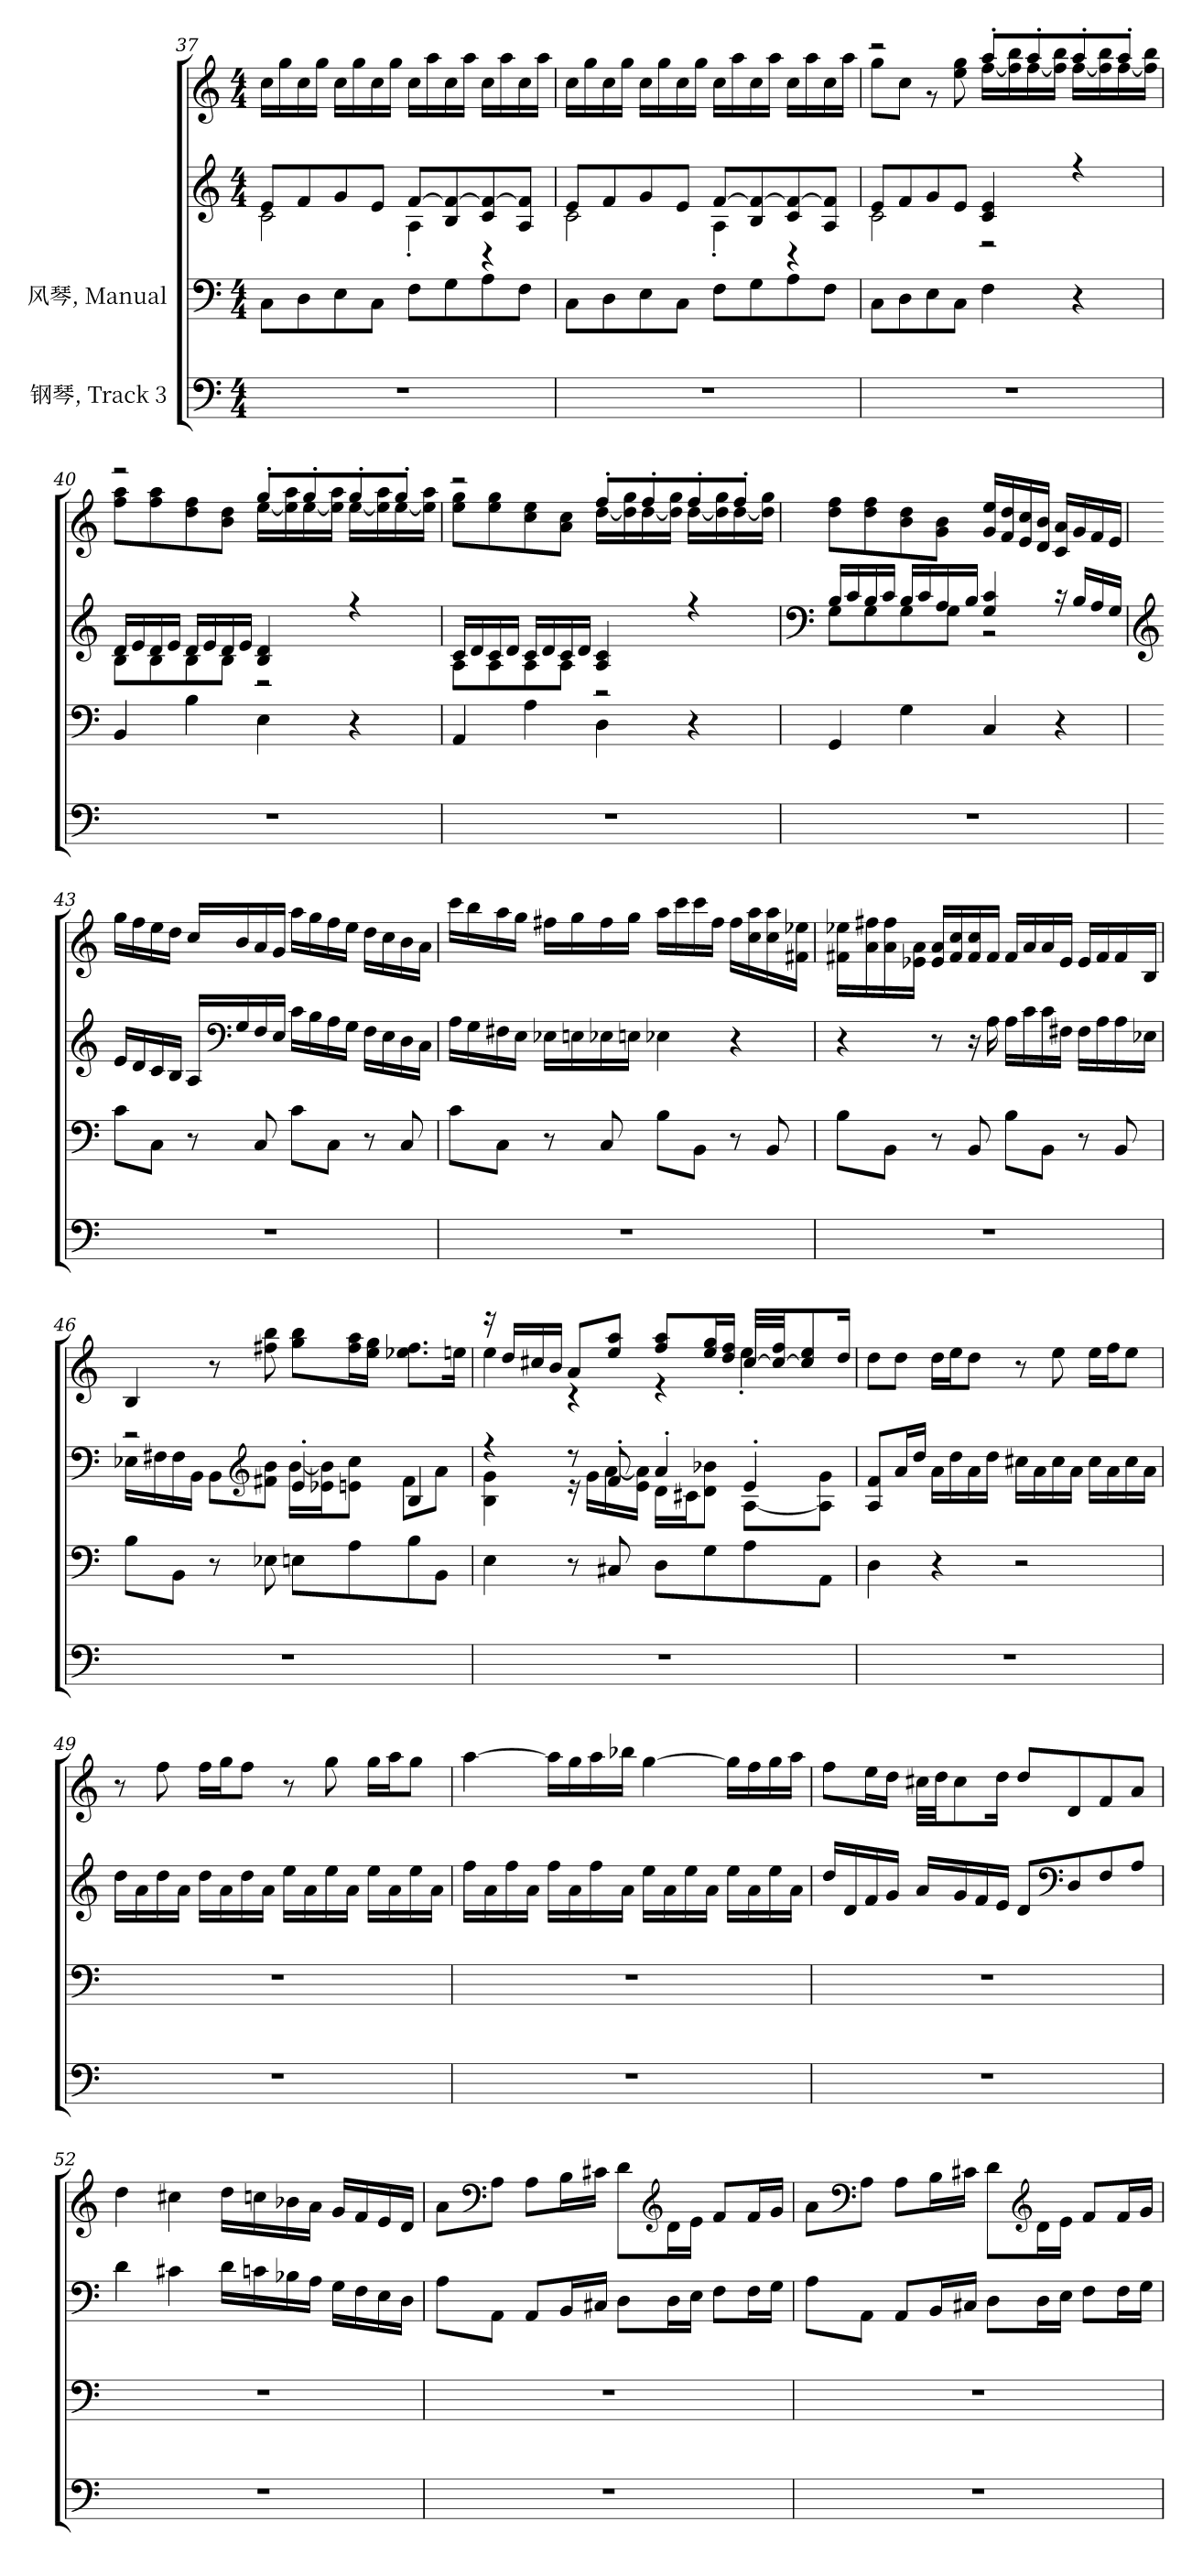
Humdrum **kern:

**kern	**kern	**kern	**kern
*part2	*part1	*part1	*part1
*staff4	*staff3	*staff2	*staff1
*I"钢琴, Track 3	*I"风琴, Manual	*	*
*clefF4	*clefF4	*clefG2	*clefG2
*k[]	*k[]	*k[]	*k[]
*M4/4	*M4/4	*M4/4	*M4/4
=37	=37	=37	=37
*	*	*^	*
1r	8C\L	8e/L	2c\	16cc\LL
.	.	.	.	16gg\
.	8D\	8f/	.	16cc\
.	.	.	.	16gg\JJ
.	8E\	8g/	.	16cc\LL
.	.	.	.	16gg\
.	8C\J	8e/J	.	16cc\
.	.	.	.	16gg\JJ
.	8F\L	[8f/L	4A'\	16cc\LL
.	.	.	.	16aa\
.	8G\	8B/ 8f/_	.	16cc\
.	.	.	.	16aa\JJ
.	8A\	8c/ 8f/_	4r	16cc\LL
.	.	.	.	16aa\
.	8F\J	8A/ 8f/]J	.	16cc\
.	.	.	.	16aa\JJ
!!LO:PB:g=z
=38	=38	=38	=38	=38
1r	8C\L	8e/L	2c\	16cc\LL
.	.	.	.	16gg\
.	8D\	8f/	.	16cc\
.	.	.	.	16gg\JJ
.	8E\	8g/	.	16cc\LL
.	.	.	.	16gg\
.	8C\J	8e/J	.	16cc\
.	.	.	.	16gg\JJ
.	8F\L	[8f/L	4A'\	16cc\LL
.	.	.	.	16aa\
.	8G\	8B/ 8f/_	.	16cc\
.	.	.	.	16aa\JJ
.	8A\	8c/ 8f/_	4r	16cc\LL
.	.	.	.	16aa\
.	8F\J	8A/ 8f/]J	.	16cc\
.	.	.	.	16aa\JJ
=39	=39	=39	=39	=39
*	*	*	*	*^
1r	8C\L	8e/L	2c\	2r	8gg\L
.	8D\	8f/	.	.	8cc\J
.	8E\	8g/	.	.	8r
.	8C\J	8e/J	.	.	8ee\ 8gg\
.	4F\	4c/ 4e/	2r	8aa'/L	[16ff\LL
.	.	.	.	.	16ff\] 16bb\
.	.	.	.	8aa'/	[16ff\
.	.	.	.	.	16ff\] 16bb\JJ
.	4r	4r	.	8aa'/	[16ff\LL
.	.	.	.	.	16ff\] 16bb\
.	.	.	.	8aa'/J	[16ff\
.	.	.	.	.	16ff\] 16bb\JJ
!!LO:LB:g=z	!!
=40	=40	=40	=40	=40	=40
1r	4BB/	16d/LL	8B\L	2r	8ff\ 8aa\L
.	.	16e/	.	.	.
.	.	16d/	8B\	.	8ff\ 8aa\
.	.	16e/JJ	.	.	.
.	4B\	16d/LL	8B\	.	8dd\ 8ff\
.	.	16e/	.	.	.
.	.	16d/	8B\J	.	8b\ 8dd\J
.	.	16e/JJ	.	.	.
.	4E\	4B/ 4d/	2r	8gg'/L	[16ee\LL
.	.	.	.	.	16ee\] 16aa\
.	.	.	.	8gg'/	[16ee\
.	.	.	.	.	16ee\] 16aa\JJ
.	4r	4r	.	8gg'/	[16ee\LL
.	.	.	.	.	16ee\] 16aa\
.	.	.	.	8gg'/J	[16ee\
.	.	.	.	.	16ee\] 16aa\JJ
=41	=41	=41	=41	=41	=41
1r	4AA/	16c/LL	8A\L	2r	8ee\ 8gg\L
.	.	16d/	.	.	.
.	.	16c/	8A\	.	8ee\ 8gg\
.	.	16d/JJ	.	.	.
.	4A\	16c/LL	8A\	.	8cc\ 8ee\
.	.	16d/	.	.	.
.	.	16c/	8A\J	.	8a\ 8cc\J
.	.	16d/JJ	.	.	.
.	4D\	4A/ 4c/	2r	8ff'/L	[16dd\LL
.	.	.	.	.	16dd\] 16gg\
.	.	.	.	8ff'/	[16dd\
.	.	.	.	.	16dd\] 16gg\JJ
.	4r	4r	.	8ff'/	[16dd\LL
.	.	.	.	.	16dd\] 16gg\
.	.	.	.	8ff'/J	[16dd\
.	.	.	.	.	16dd\] 16gg\JJ
*	*	*	*	*v	*v
!!LO:LB:g=z
=42	=42	=42	=42	=42
*	*	*clefF4	*	*
1r	4GG/	16B/LL	8G\L	8dd\ 8ff\L
.	.	16c/	.	.
.	.	16B/	8G\	8dd\ 8ff\
.	.	16c/JJ	.	.
.	4G\	16B/LL	8G\	8b\ 8dd\
.	.	16c/	.	.
.	.	16A/	8G\J	8g\ 8b\J
.	.	16B/JJ	.	.
.	4C/	4G/ 4c/	2r	16g/ 16ee/LL
.	.	.	.	16f/ 16dd/
.	.	.	.	16e/ 16cc/
.	.	.	.	16d/ 16b/JJ
.	4r	16r	.	16c/ 16a/LL
.	.	16B/LL	.	16g/
.	.	16A/	.	16f/
.	.	16G/JJ	.	16e/JJ
*	*	*v	*v	*
=43	=43	=43	=43
*	*	*clefG2	*
1r	8c\L	16e/LL	16gg\LL
.	.	16d/	16ff\
.	8C\J	16c/	16ee\
.	.	16B/JJ	16dd\JJ
.	8r	16A/LL	16cc/LL
*	*	*clefF4	*
.	.	16G/	16b/
.	8C/	16F/	16a/
.	.	16E/JJ	16g/JJ
.	8c\L	16c\LL	16aa\LL
.	.	16B\	16gg\
.	8C\J	16A\	16ff\
.	.	16G\JJ	16ee\JJ
.	8r	16F\LL	16dd\LL
.	.	16E\	16cc\
.	8C/	16D\	16b\
.	.	16C\JJ	16a\JJ
!!LO:PB:g=z
=44	=44	=44	=44
1r	8c\L	16A\LL	16ccc\LL
.	.	16G\	16bb\
.	8C\J	16F#X\	16aa\
.	.	16E\JJ	16gg\JJ
.	8r	16E-X\LL	16ff#X\LL
.	.	16En\	16gg\
.	8C/	16E-X\	16ff#\
.	.	16En\JJ	16gg\JJ
.	8B\L	4E-X\	16aa\LL
.	.	.	16ccc\
.	8BB\J	.	16ccc\
.	.	.	16ff#\JJ
.	8r	4r	16ff#\LL
.	.	.	16cc\ 16aa\
.	8BB/	.	16cc\ 16aa\
.	.	.	16f#X\ 16ee-X\JJ
=45	=45	=45	=45
1r	8B\L	4r	16f#X\ 16ee-X\LL
.	.	.	16a\ 16ff#X\
.	8BB\J	.	16a\ 16ff#\
.	.	.	16e-X\ 16a\JJ
.	8r	8r	16e-/ 16a/LL
.	.	.	16f#/ 16cc/
.	8BB/	16r	16f#/ 16cc/
.	.	16A\	16f#/JJ
.	8B\L	16A\LL	16f#/LL
.	.	16c\	16a/
.	8BB\J	16c\	16a/
.	.	16F#X\JJ	16e-/JJ
.	8r	16F#\LL	16e-/LL
.	.	16A\	16f#/
.	8BB/	16A\	16f#/
.	.	16E-X\JJ	16B/JJ
!!LO:LB:g=z
=46	=46	=46	=46
*	*	*^	*
1r	8B\L	2r	16E-X\LL	4B/
.	.	.	16F#X\	.
.	8BB\J	.	16F#\	.
.	.	.	16BB\JJ	.
.	8r	.	8BB\L	8r
*	*	*clefG2	*	*
.	8E-X\	.	8f#X\ 8b\J	8ff#X\ 8bb\
.	8En\L	4e'/	[16b\LL	8gg\ 8bb\L
.	.	.	16e-X\ 16b\]J	.
.	8A\	.	8en\ 8cc\J	16ff#\ 16aa\L
.	.	.	.	16ee\ 16gg\JJ
.	8B\	4B/	8f#\L	8.ee-X\ 8.ff#\L
.	8BB\J	.	8a\J	.
.	.	.	.	16een\Jk
=47	=47	=47	=47	=47
*	*	*	*	*^
1r	4E\	4r	4B\ 4g\	16r	4ee\
.	.	.	.	16dd/LL	.
.	.	.	.	16cc#X/	.
.	.	.	.	16b/JJ	.
.	8r	8r	16r	8a/L	4r
.	.	.	16g\LL	.	.
.	8C#X/	8f'/	[16a\	8ee/ 8aa/J	.
.	.	.	16e\ 16a\]JJ	.	.
.	8D\L	4a'/	16d\LL	8ff/ 8aa/L	4r
.	.	.	16c#X\J	.	.
.	8G\	.	8d\ 8b-X\J	16ee/ 16gg/L	.
.	.	.	.	16dd/ 16ff/JJ	.
.	8A\	4e'/	[8A\L	[32cc#/LLL	4ee'\
.	.	.	.	32cc#/_ 32ff/JJ	.
.	.	.	.	8cc#/] 8ee/	.
.	8AA\J	.	8A\] 8g\J	.	.
.	.	.	.	16dd/Jk	.
*	*	*v	*v	*	*
*	*	*	*v	*v
!!LO:LB:g=z
=48	=48	=48	=48
1r	4D\	8A/ 8f/L	8dd\L
.	.	16a/L	8dd\J
.	.	16dd/JJ	.
.	4r	16a\LL	16dd\LL
.	.	16dd\	16ee\J
.	.	16a\	8dd\J
.	.	16dd\JJ	.
.	2r	16cc#X\LL	8r
.	.	16a\	.
.	.	16cc#\	8ee\
.	.	16a\JJ	.
.	.	16cc#\LL	16ee\LL
.	.	16a\	16ff\J
.	.	16cc#\	8ee\J
.	.	16a\JJ	.
=49	=49	=49	=49
1r	1r	16dd\LL	8r
.	.	16a\	.
.	.	16dd\	8ff\
.	.	16a\JJ	.
.	.	16dd\LL	16ff\LL
.	.	16a\	16gg\J
.	.	16dd\	8ff\J
.	.	16a\JJ	.
.	.	16ee\LL	8r
.	.	16a\	.
.	.	16ee\	8gg\
.	.	16a\JJ	.
.	.	16ee\LL	16gg\LL
.	.	16a\	16aa\J
.	.	16ee\	8gg\J
.	.	16a\JJ	.
!!LO:PB:g=z
=50	=50	=50	=50
1r	1r	16ff\LL	[4aa\
.	.	16a\	.
.	.	16ff\	.
.	.	16a\JJ	.
.	.	16ff\LL	16aa\LL]
.	.	16a\	16gg\
.	.	16ff\	16aa\
.	.	16a\JJ	16bb-X\JJ
.	.	16ee\LL	[4gg\
.	.	16a\	.
.	.	16ee\	.
.	.	16a\JJ	.
.	.	16ee\LL	16gg\LL]
.	.	16a\	16ff\
.	.	16ee\	16gg\
.	.	16a\JJ	16aa\JJ
=51	=51	=51	=51
1r	1r	16dd/LL	8ff\L
.	.	16d/	.
.	.	16f/	16ee\L
.	.	16g/JJ	16dd\JJ
.	.	16a/LL	32cc#X\LLL
.	.	.	32dd\JJ
.	.	16g/	8cc#\
.	.	16f/	.
.	.	16e/JJ	16dd\Jk
.	.	8d/L	8dd/L
*	*	*clefF4	*
.	.	8D/	8d/
.	.	8F/	8f/
.	.	8A/J	8a/J
!!LO:LB:g=z
=52	=52	=52	=52
1r	1r	4d\	4dd\
.	.	4c#X\	4cc#X\
.	.	16d\LL	16dd\LL
.	.	16cn\	16ccn\
.	.	16B-X\	16b-X\
.	.	16A\JJ	16a\JJ
.	.	16G\LL	16g/LL
.	.	16F\	16f/
.	.	16E\	16e/
.	.	16D\JJ	16d/JJ
=53	=53	=53	=53
1r	1r	8A\L	8a\L
*	*	*	*clefF4
.	.	8AA\J	8A\J
.	.	8AA/L	8A\L
.	.	16BB/L	16B\L
.	.	16C#X/JJ	16c#X\JJ
.	.	8D\L	8d\L
*	*	*	*clefG2
.	.	16D\L	16d\L
.	.	16E\JJ	16e\JJ
.	.	8F\L	8f/L
.	.	16F\L	16f/L
.	.	16G\JJ	16g/JJ
!!LO:LB:g=z
=54	=54	=54	=54
1r	1r	8A\L	8a\L
*	*	*	*clefF4
.	.	8AA\J	8A\J
.	.	8AA/L	8A\L
.	.	16BB/L	16B\L
.	.	16C#X/JJ	16c#X\JJ
.	.	8D\L	8d\L
*	*	*	*clefG2
.	.	16D\L	16d\L
.	.	16E\JJ	16e\JJ
.	.	8F\L	8f/L
.	.	16F\L	16f/L
.	.	16G\JJ	16g/JJ
=	=	=	=
*-	*-	*-	*-
